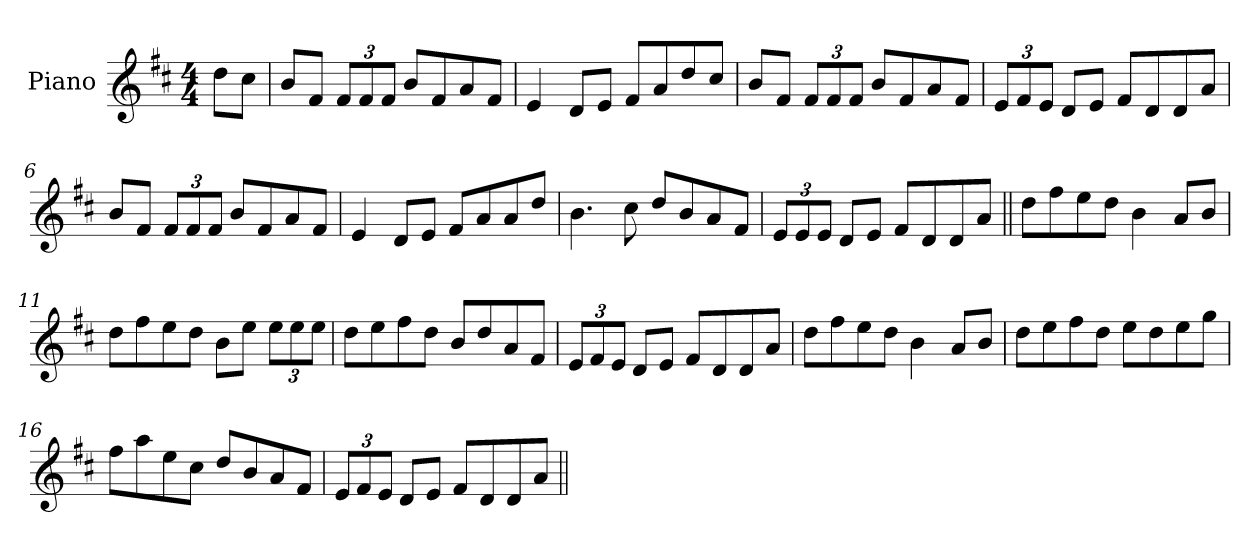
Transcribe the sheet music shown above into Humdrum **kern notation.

**kern
*part1
*staff1
*I"Piano
*I'Pno
*clefG2
*k[f#c#]
*b:
*M4/4
=1
8dd\L
8cc#\J
=2
8b/L
8f#/J
12f#/L
12f#/
12f#/J
8b/L
8f#/
8a/
8f#/J
=3
4e/
8d/L
8e/J
8f#/L
8a/
8dd/
8cc#/J
=4
8b/L
8f#/J
12f#/L
12f#/
12f#/J
8b/L
8f#/
8a/
8f#/J
=5
12e/L
12f#/
12e/J
8d/L
8e/J
8f#/L
8d/
8d/
8a/J
=6
8b/L
8f#/J
12f#/L
12f#/
12f#/J
8b/L
8f#/
8a/
8f#/J
=7
4e/
8d/L
8e/J
8f#/L
8a/
8a/
8dd/J
=8
4.b\
8cc#\
8dd/L
8b/
8a/
8f#/J
=9
12e/L
12e/
12e/J
8d/L
8e/J
8f#/L
8d/
8d/
8a/J
=10||
8dd\L
8ff#\
8ee\
8dd\J
4b\
8a/L
8b/J
=11
8dd\L
8ff#\
8ee\
8dd\J
8b\L
8ee\J
12ee\L
12ee\
12ee\J
=12
8dd\L
8ee\
8ff#\
8dd\J
8b/L
8dd/
8a/
8f#/J
=13
12e/L
12f#/
12e/J
8d/L
8e/J
8f#/L
8d/
8d/
8a/J
=14
8dd\L
8ff#\
8ee\
8dd\J
4b\
8a/L
8b/J
=15
8dd\L
8ee\
8ff#\
8dd\J
8ee\L
8dd\
8ee\
8gg\J
=16
8ff#\L
8aa\
8ee\
8cc#\J
8dd/L
8b/
8a/
8f#/J
=17
12e/L
12f#/
12e/J
8d/L
8e/J
8f#/L
8d/
8d/
8a/J
=||
*-
